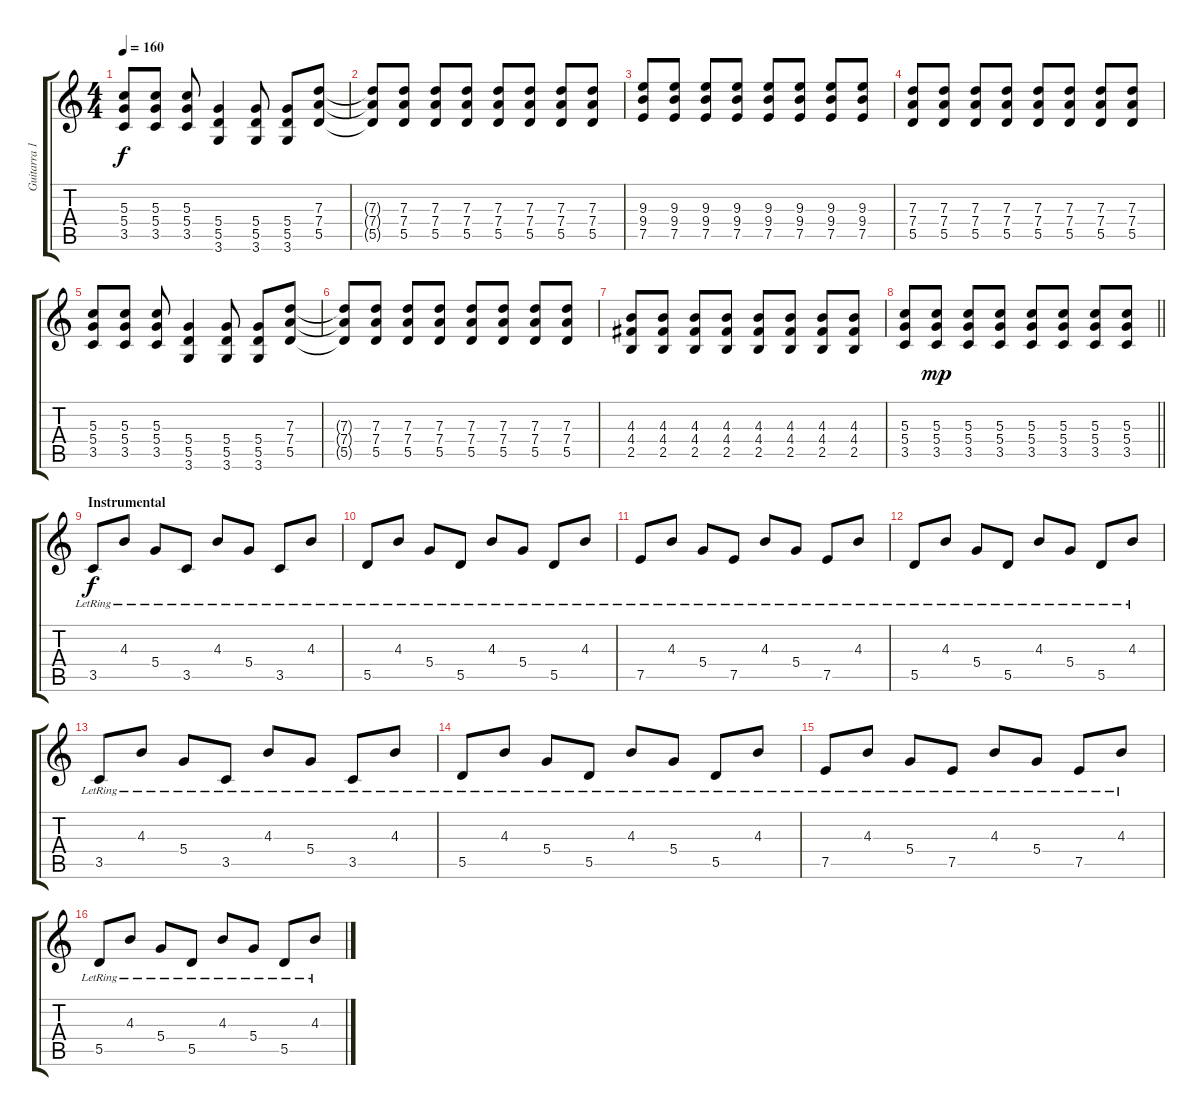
\track ("Guitarra 1" "Guitarra 1") {instrument electricguitarclean}
\staff {score tabs}
\tuning (E4 B3 G3 D3 A2 E2) {hide}
\ts (4 4)
\tempo 160
\clef g2
\ks c
(5.3 5.4 3.5).8{dy f} (5.3 5.4 3.5).8 (5.3 5.4 3.5).8 (5.4 5.5 3.6).4 (5.4 5.5 3.6).8 (5.4 5.5 3.6).8 (7.3 7.4 5.5).8 |
(7.3{t} 7.4{t} 5.5{t}).8 (7.3 7.4 5.5).8 (7.3 7.4 5.5).8 (7.3 7.4 5.5).8 (7.3 7.4 5.5).8 (7.3 7.4 5.5).8 (7.3 7.4 5.5).8 (7.3 7.4 5.5).8 |
(9.3 9.4 7.5).8 (9.3 9.4 7.5).8 (9.3 9.4 7.5).8 (9.3 9.4 7.5).8 (9.3 9.4 7.5).8 (9.3 9.4 7.5).8 (9.3 9.4 7.5).8 (9.3 9.4 7.5).8 |
(7.3 7.4 5.5).8 (7.3 7.4 5.5).8 (7.3 7.4 5.5).8 (7.3 7.4 5.5).8 (7.3 7.4 5.5).8 (7.3 7.4 5.5).8 (7.3 7.4 5.5).8 (7.3 7.4 5.5).8 |
(5.3 5.4 3.5).8 (5.3 5.4 3.5).8 (5.3 5.4 3.5).8 (5.4 5.5 3.6).4 (5.4 5.5 3.6).8 (5.4 5.5 3.6).8 (7.3 7.4 5.5).8 |
(7.3{t} 7.4{t} 5.5{t}).8 (7.3 7.4 5.5).8 (7.3 7.4 5.5).8 (7.3 7.4 5.5).8 (7.3 7.4 5.5).8 (7.3 7.4 5.5).8 (7.3 7.4 5.5).8 (7.3 7.4 5.5).8 |
(4.3 4.4 2.5).8 (4.3 4.4 2.5).8 (4.3 4.4 2.5).8 (4.3 4.4 2.5).8 (4.3 4.4 2.5).8 (4.3 4.4 2.5).8 (4.3 4.4 2.5).8 (4.3 4.4 2.5).8 |
\barLineRight lightlight
(5.3 5.4 3.5).8 (5.3 5.4 3.5).8{dy mp} (5.3 5.4 3.5).8 (5.3 5.4 3.5).8 (5.3 5.4 3.5).8 (5.3 5.4 3.5).8 (5.3 5.4 3.5).8 (5.3 5.4 3.5).8 |
\section ("" "Instrumental")
3.5{lr}.8{dy f instrument electricguitarclean} 4.3{lr}.8 5.4{lr}.8 3.5{lr}.8 4.3{lr}.8 5.4{lr}.8 3.5{lr}.8 4.3{lr}.8 |
5.5{lr}.8 4.3{lr}.8 5.4{lr}.8 5.5{lr}.8 4.3{lr}.8 5.4{lr}.8 5.5{lr}.8 4.3{lr}.8 |
7.5{lr}.8 4.3{lr}.8 5.4{lr}.8 7.5{lr}.8 4.3{lr}.8 5.4{lr}.8 7.5{lr}.8 4.3{lr}.8 |
5.5{lr}.8 4.3{lr}.8 5.4{lr}.8 5.5{lr}.8 4.3{lr}.8 5.4{lr}.8 5.5{lr}.8 4.3{lr}.8 |
3.5{lr}.8 4.3{lr}.8 5.4{lr}.8 3.5{lr}.8 4.3{lr}.8 5.4{lr}.8 3.5{lr}.8 4.3{lr}.8 |
5.5{lr}.8 4.3{lr}.8 5.4{lr}.8 5.5{lr}.8 4.3{lr}.8 5.4{lr}.8 5.5{lr}.8 4.3{lr}.8 |
7.5{lr}.8 4.3{lr}.8 5.4{lr}.8 7.5{lr}.8 4.3{lr}.8 5.4{lr}.8 7.5{lr}.8 4.3{lr}.8 |
5.5{lr}.8 4.3{lr}.8 5.4{lr}.8 5.5{lr}.8 4.3{lr}.8 5.4{lr}.8 5.5{lr}.8 4.3{lr}.8
